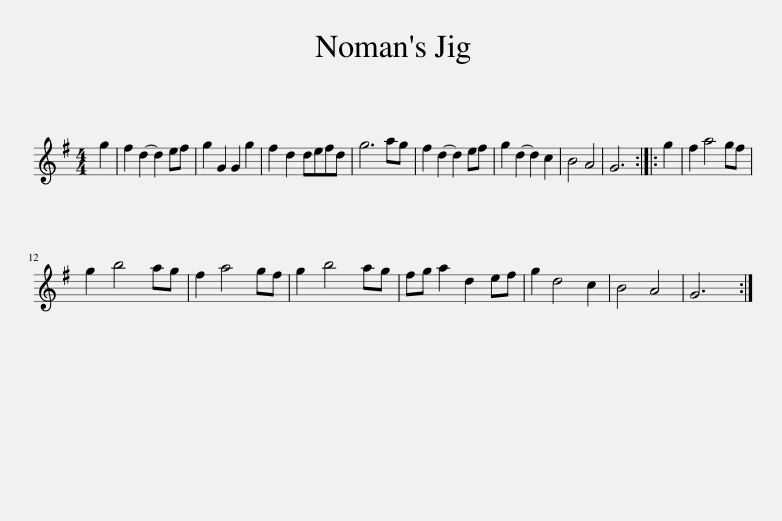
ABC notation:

X:1
L:1/8
M:4/4
I:linebreak $
K:G
V:1 treble
V:1
 g2 | f2 d2- d2 ef | g2 G2 G2 g2 | f2 d2 defd | g6 ag | %5
 f2 d2- d2 ef | g2 d2- d2 c2 | B4 A4 | G6 :: g2 | %10
 f2 a4 gf |$ g2 b4 ag | f2 a4 gf | g2 b4 ag | fg a2 d2 ef | %15
 g2 d4 c2 | B4 A4 | G6 :| %18
